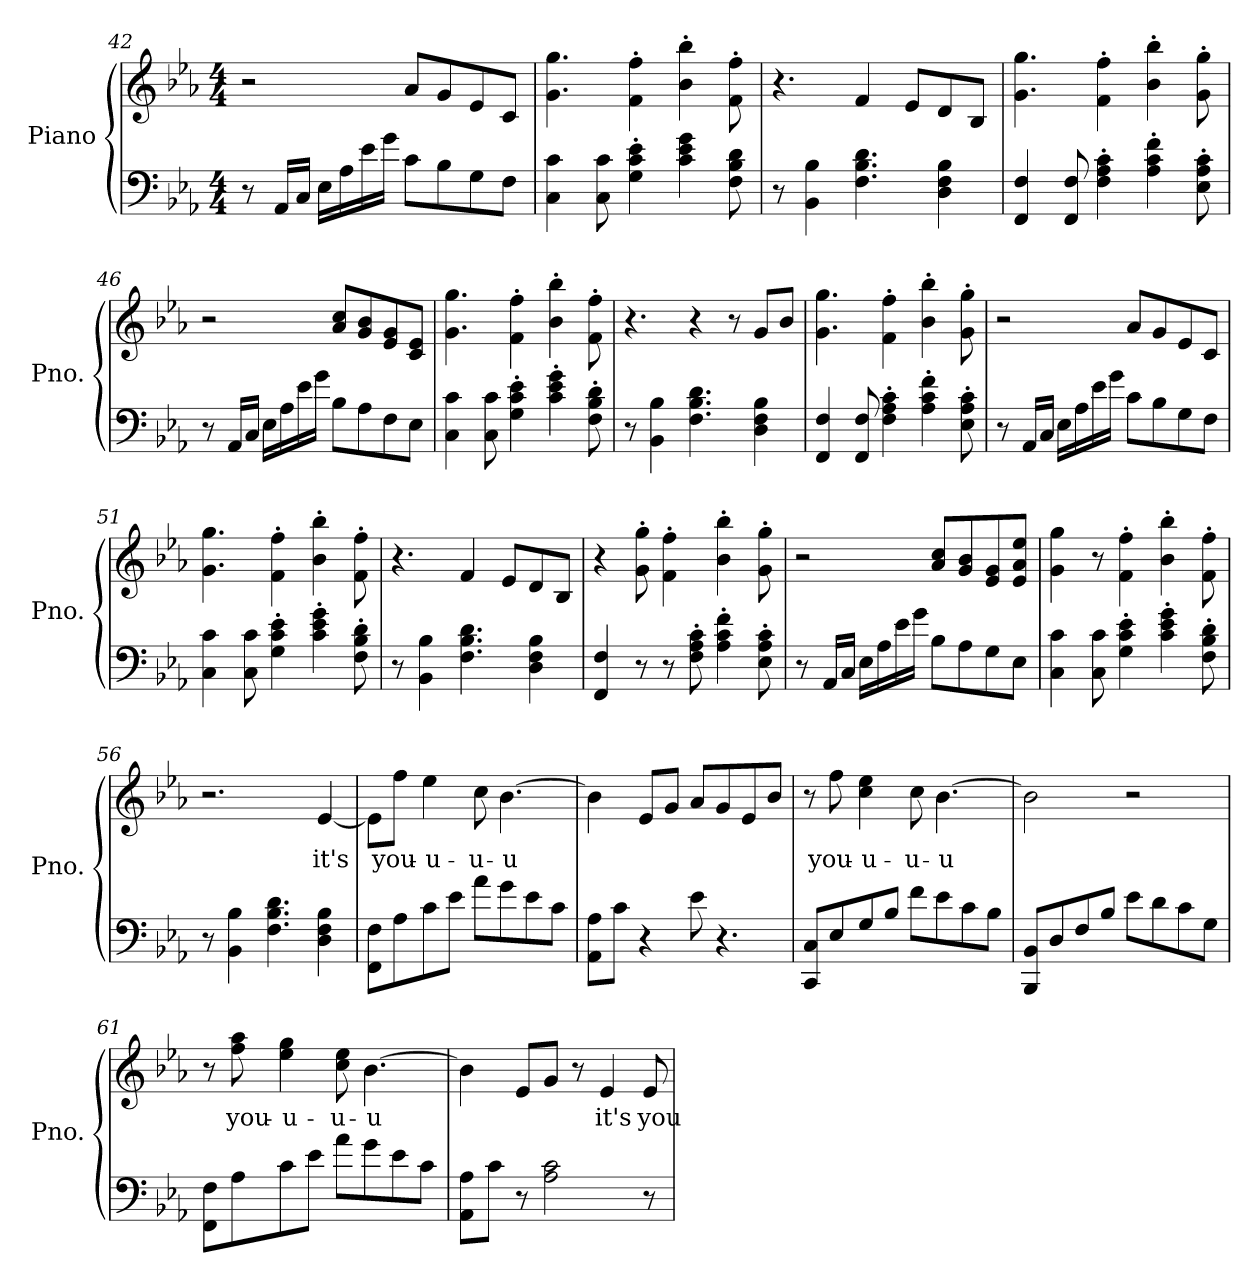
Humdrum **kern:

**kern	**kern	**text
*part1	*part1	*part1
*staff2	*staff1	*staff1
*I"Piano	*	*
*I'Pno.	*	*
*clefF4	*clefG2	*
*k[b-e-a-]	*k[b-e-a-]	*
*M4/4	*M4/4	*
=42	=42	=42
8r	2r	.
16AA-/LL	.	.
16C/JJ	.	.
16E-\LL	.	.
16A-\	.	.
16e-\	.	.
16g\JJ	.	.
8c\L	8a-/L	.
8B-\	8g/	.
8G\	8e-/	.
8F\J	8c/J	.
=43	=43	=43
4C\ 4c\	4.g\ 4.gg\	.
8C\ 8c\	.	.
4G\' 4c\' 4e-\'	4f\' 4ff\'	.
4c\ 4e-\ 4g\	4b-\' 4bb-\'	.
8F\ 8B-\ 8d\	8f\' 8ff\'	.
=44	=44	=44
8r	4.r	.
4BB-\ 4B-\	.	.
4.F\ 4.B-\ 4.d\	4f/	.
.	8e-/L	.
4D\ 4F\ 4B-\	8d/	.
.	8B-/J	.
!!LO:LB:g=z
=45	=45	=45
4FF/ 4F/	4.g\ 4.gg\	.
8FF/ 8F/	.	.
4F\' 4A-\' 4c\'	4f\' 4ff\'	.
4A-\' 4c\' 4f\'	4b-\' 4bb-\'	.
8E-\' 8A-\' 8c\'	8g\' 8gg\'	.
=46	=46	=46
8r	2r	.
16AA-/LL	.	.
16C/JJ	.	.
16E-\LL	.	.
16A-\	.	.
16e-\	.	.
16g\JJ	.	.
8B-\L	8a-/ 8cc/L	.
8A-\	8g/ 8b-/	.
8F\	8e-/ 8g/	.
8E-\J	8c/ 8e-/J	.
=47	=47	=47
4C\ 4c\	4.g\ 4.gg\	.
8C\ 8c\	.	.
4G\' 4c\' 4e-\'	4f\' 4ff\'	.
4c\' 4e-\' 4g\'	4b-\' 4bb-\'	.
8F\' 8B-\' 8d\'	8f\' 8ff\'	.
=48	=48	=48
8r	4.r	.
4BB-\ 4B-\	.	.
4.F\ 4.B-\ 4.d\	4r	.
.	8r	.
4D\ 4F\ 4B-\	8g/L	.
.	8b-/J	.
=49	=49	=49
4FF/ 4F/	4.g\ 4.gg\	.
8FF/ 8F/	.	.
4F\' 4A-\' 4c\'	4f\' 4ff\'	.
4A-\' 4c\' 4f\'	4b-\' 4bb-\'	.
8E-\' 8A-\' 8c\'	8g\' 8gg\'	.
!!LO:LB:g=z
=50	=50	=50
8r	2r	.
16AA-/LL	.	.
16C/JJ	.	.
16E-\LL	.	.
16A-\	.	.
16e-\	.	.
16g\JJ	.	.
8c\L	8a-/L	.
8B-\	8g/	.
8G\	8e-/	.
8F\J	8c/J	.
=51	=51	=51
4C\ 4c\	4.g\ 4.gg\	.
8C\ 8c\	.	.
4G\' 4c\' 4e-\'	4f\' 4ff\'	.
4c\' 4e-\' 4g\'	4b-\' 4bb-\'	.
8F\' 8B-\' 8d\'	8f\' 8ff\'	.
=52	=52	=52
8r	4.r	.
4BB-\ 4B-\	.	.
4.F\ 4.B-\ 4.d\	4f/	.
.	8e-/L	.
4D\ 4F\ 4B-\	8d/	.
.	8B-/J	.
=53	=53	=53
4FF/ 4F/	4r	.
8r	8g\' 8gg\'	.
8r	4f\' 4ff\'	.
8F\' 8A-\' 8c\'	.	.
4A-\' 4c\' 4f\'	4b-\' 4bb-\'	.
8E-\' 8A-\' 8c\'	8g\' 8gg\'	.
=54	=54	=54
8r	2r	.
16AA-/LL	.	.
16C/JJ	.	.
16E-\LL	.	.
16A-\	.	.
16e-\	.	.
16g\JJ	.	.
8B-\L	8a-/ 8cc/L	.
8A-\	8g/ 8b-/	.
8G\	8e-/ 8g/	.
8E-\J	8e-/ 8a-/ 8ee-/J	.
!!LO:LB:g=z
=55	=55	=55
4C\ 4c\	4g\ 4gg\	.
8C\ 8c\	8r	.
4G\' 4c\' 4e-\'	4f\' 4ff\'	.
4c\' 4e-\' 4g\'	4b-\' 4bb-\'	.
8F\' 8B-\' 8d\'	8f\' 8ff\'	.
=56	=56	=56
8r	2.r	.
4BB-\ 4B-\	.	.
4.F\ 4.B-\ 4.d\	.	.
!	!	!LO:LY:b
4D\ 4F\ 4B-\	[4e-/	it's
=57	=57	=57
8FF\ 8F\L	8e-\L]	.
!	!	!LO:LY:b
8A-\	8ff\J	you-
!	!	!LO:LY:b
8c\	4ee-\	-u-
8e-\J	.	.
!	!	!LO:LY:b
8a-\L	8cc\	-u-
!	!	!LO:LY:b
8g\	[4.b-\	-u
8e-\	.	.
8c\J	.	.
=58	=58	=58
8AA-\ 8A-\L	4b-\]	.
8c\J	.	.
4r	8e-/L	.
.	8g/J	.
8e-\	8a-/L	.
4.r	8g/	.
.	8e-/	.
.	8b-/J	.
=59	=59	=59
8CC/ 8C/L	8r	.
!	!	!LO:LY:b
8E-/	8ff\	you-
!	!	!LO:LY:b
8G/	4cc\ 4ee-\	-u-
8B-/J	.	.
!	!	!LO:LY:b
8f\L	8cc\	-u-
!	!	!LO:LY:b
8e-\	[4.b-\	-u
8c\	.	.
8B-\J	.	.
!!LO:LB:g=z
=60	=60	=60
8BBB-/ 8BB-/L	2b-\]	.
8D/	.	.
8F/	.	.
8B-/J	.	.
8e-\L	2r	.
8d\	.	.
8c\	.	.
8G\J	.	.
=61	=61	=61
8FF\ 8F\L	8r	.
!	!	!LO:LY:b
8A-\	8ff\ 8aa-\	you-
!	!	!LO:LY:b
8c\	4ee-\ 4gg\	-u-
8e-\J	.	.
!	!	!LO:LY:b
8a-\L	8cc\ 8ee-\	-u-
!	!	!LO:LY:b
8g\	[4.b-\	-u
8e-\	.	.
8c\J	.	.
=62	=62	=62
8AA-\ 8A-\L	4b-\]	.
8c\J	.	.
8r	8e-/L	.
2A-\ 2c\	8g/J	.
.	8r	.
!	!	!LO:LY:b
.	4e-/	it's
!	!	!LO:LY:b
8r	8e-/	you-
=	=	=
*-	*-	*-
